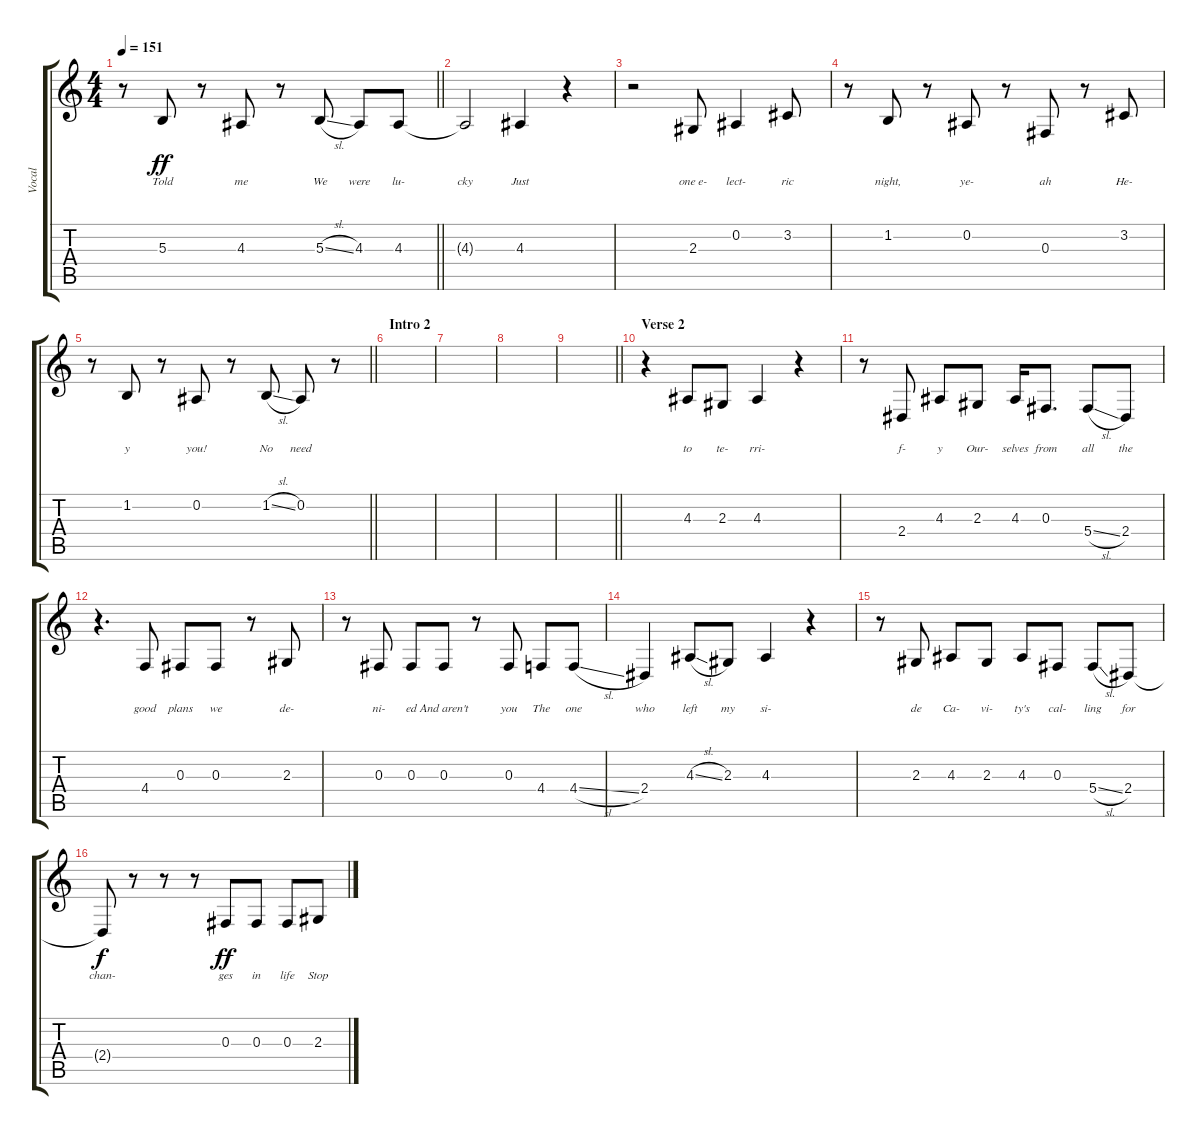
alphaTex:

\track ("Vocal" "Vocal") {instrument trumpet}
\staff {score tabs}
\tuning (Eb4 Bb3 Gb3 Db3 Ab2 Eb2) {hide}
\ts (4 4)
\tempo 151
\clef g2
\barLineRight lightlight
\ks c
r.8{dy ff} 5.3.8{lyrics (0 "Told") lyrics (1 "") lyrics (2 "") lyrics (3 "") lyrics (4 "")} r.8 4.3.8{lyrics (0 "me") lyrics (1 "") lyrics (2 "") lyrics (3 "") lyrics (4 "")} r.8 5.3{sl}.8{lyrics (0 "We") lyrics (1 "") lyrics (2 "") lyrics (3 "") lyrics (4 "")} 4.3.8{lyrics (0 "were") lyrics (1 "") lyrics (2 "") lyrics (3 "") lyrics (4 "")} 4.3.8{lyrics (0 "lu-") lyrics (1 "") lyrics (2 "") lyrics (3 "") lyrics (4 "")} |
4.3{t}.2{lyrics (0 "cky") lyrics (1 "") lyrics (2 "") lyrics (3 "") lyrics (4 "")} 4.3.4{lyrics (0 "Just") lyrics (1 "") lyrics (2 "") lyrics (3 "") lyrics (4 "")} r.4 |
r.2 2.3.8{lyrics (0 "one e-") lyrics (1 "") lyrics (2 "") lyrics (3 "") lyrics (4 "")} 0.2.4{lyrics (0 "lect-") lyrics (1 "") lyrics (2 "") lyrics (3 "") lyrics (4 "")} 3.2.8{lyrics (0 "ric") lyrics (1 "") lyrics (2 "") lyrics (3 "") lyrics (4 "")} |
r.8 1.2.8{lyrics (0 "night,") lyrics (1 "") lyrics (2 "") lyrics (3 "") lyrics (4 "")} r.8 0.2.8{lyrics (0 "ye-") lyrics (1 "") lyrics (2 "") lyrics (3 "") lyrics (4 "")} r.8 0.3.8{lyrics (0 "ah") lyrics (1 "") lyrics (2 "") lyrics (3 "") lyrics (4 "")} r.8 3.2.8{lyrics (0 "He-") lyrics (1 "") lyrics (2 "") lyrics (3 "") lyrics (4 "")} |
\barLineRight lightlight
r.8 1.2.8{lyrics (0 "y") lyrics (1 "") lyrics (2 "") lyrics (3 "") lyrics (4 "")} r.8 0.2.8{lyrics (0 "you!") lyrics (1 "") lyrics (2 "") lyrics (3 "") lyrics (4 "")} r.8 1.2{sl}.8{lyrics (0 "No") lyrics (1 "") lyrics (2 "") lyrics (3 "") lyrics (4 "")} 0.2.8{lyrics (0 "need") lyrics (1 "") lyrics (2 "") lyrics (3 "") lyrics (4 "")} r.8 |
\section ("" "Intro 2")
|
|
|
\barLineRight lightlight
|
\section ("" "Verse 2")
r.4 4.3.8{lyrics (0 "to") lyrics (1 "") lyrics (2 "") lyrics (3 "") lyrics (4 "")} 2.3.8{lyrics (0 "te-") lyrics (1 "") lyrics (2 "") lyrics (3 "") lyrics (4 "")} 4.3.4{lyrics (0 "rri-") lyrics (1 "") lyrics (2 "") lyrics (3 "") lyrics (4 "")} r.4 |
r.8 2.4.8{lyrics (0 "f-") lyrics (1 "") lyrics (2 "") lyrics (3 "") lyrics (4 "")} 4.3.8{lyrics (0 "y") lyrics (1 "") lyrics (2 "") lyrics (3 "") lyrics (4 "")} 2.3.8{lyrics (0 "Our-") lyrics (1 "") lyrics (2 "") lyrics (3 "") lyrics (4 "")} 4.3.16{lyrics (0 "selves") lyrics (1 "") lyrics (2 "") lyrics (3 "") lyrics (4 "")} 0.3.8{d lyrics (0 "from") lyrics (1 "") lyrics (2 "") lyrics (3 "") lyrics (4 "")} 5.4{sl}.8{lyrics (0 "all") lyrics (1 "") lyrics (2 "") lyrics (3 "") lyrics (4 "")} 2.4.8{lyrics (0 "the") lyrics (1 "") lyrics (2 "") lyrics (3 "") lyrics (4 "")} |
r.4{d} 4.4.8{lyrics (0 "good") lyrics (1 "") lyrics (2 "") lyrics (3 "") lyrics (4 "")} 0.3.8{lyrics (0 "plans") lyrics (1 "") lyrics (2 "") lyrics (3 "") lyrics (4 "")} 0.3.8{lyrics (0 "we") lyrics (1 "") lyrics (2 "") lyrics (3 "") lyrics (4 "")} r.8 2.3.8{lyrics (0 "de-") lyrics (1 "") lyrics (2 "") lyrics (3 "") lyrics (4 "")} |
r.8 0.3.8{lyrics (0 "ni-") lyrics (1 "") lyrics (2 "") lyrics (3 "") lyrics (4 "")} 0.3.8{lyrics (0 "ed") lyrics (1 "") lyrics (2 "") lyrics (3 "") lyrics (4 "")} 0.3.8{lyrics (0 "And aren't") lyrics (1 "") lyrics (2 "") lyrics (3 "") lyrics (4 "")} r.8 0.3.8{lyrics (0 "you") lyrics (1 "") lyrics (2 "") lyrics (3 "") lyrics (4 "")} 4.4.8{lyrics (0 "The") lyrics (1 "") lyrics (2 "") lyrics (3 "") lyrics (4 "")} 4.4{sl}.8{lyrics (0 "one") lyrics (1 "") lyrics (2 "") lyrics (3 "") lyrics (4 "")} |
2.4.4{lyrics (0 "who") lyrics (1 "") lyrics (2 "") lyrics (3 "") lyrics (4 "")} 4.3{sl}.8{lyrics (0 "left") lyrics (1 "") lyrics (2 "") lyrics (3 "") lyrics (4 "")} 2.3.8{lyrics (0 "my") lyrics (1 "") lyrics (2 "") lyrics (3 "") lyrics (4 "")} 4.3.4{lyrics (0 "si-") lyrics (1 "") lyrics (2 "") lyrics (3 "") lyrics (4 "")} r.4 |
r.8 2.3.8{lyrics (0 "de") lyrics (1 "") lyrics (2 "") lyrics (3 "") lyrics (4 "")} 4.3.8{lyrics (0 "Ca-") lyrics (1 "") lyrics (2 "") lyrics (3 "") lyrics (4 "")} 2.3.8{lyrics (0 "vi-") lyrics (1 "") lyrics (2 "") lyrics (3 "") lyrics (4 "")} 4.3.8{lyrics (0 "ty's") lyrics (1 "") lyrics (2 "") lyrics (3 "") lyrics (4 "")} 0.3.8{lyrics (0 "cal-") lyrics (1 "") lyrics (2 "") lyrics (3 "") lyrics (4 "")} 5.4{sl}.8{lyrics (0 "ling") lyrics (1 "") lyrics (2 "") lyrics (3 "") lyrics (4 "")} 2.4.8{lyrics (0 "for") lyrics (1 "") lyrics (2 "") lyrics (3 "") lyrics (4 "")} |
2.4{t}.8{lyrics (0 "chan-") lyrics (1 "") lyrics (2 "") lyrics (3 "") lyrics (4 "") dy f} r.8 r.8 r.8 0.3.8{lyrics (0 "ges") lyrics (1 "") lyrics (2 "") lyrics (3 "") lyrics (4 "") dy ff} 0.3.8{lyrics (0 "in") lyrics (1 "") lyrics (2 "") lyrics (3 "") lyrics (4 "")} 0.3.8{lyrics (0 "life") lyrics (1 "") lyrics (2 "") lyrics (3 "") lyrics (4 "")} 2.3.8{lyrics (0 "Stop") lyrics (1 "") lyrics (2 "") lyrics (3 "") lyrics (4 "")}
